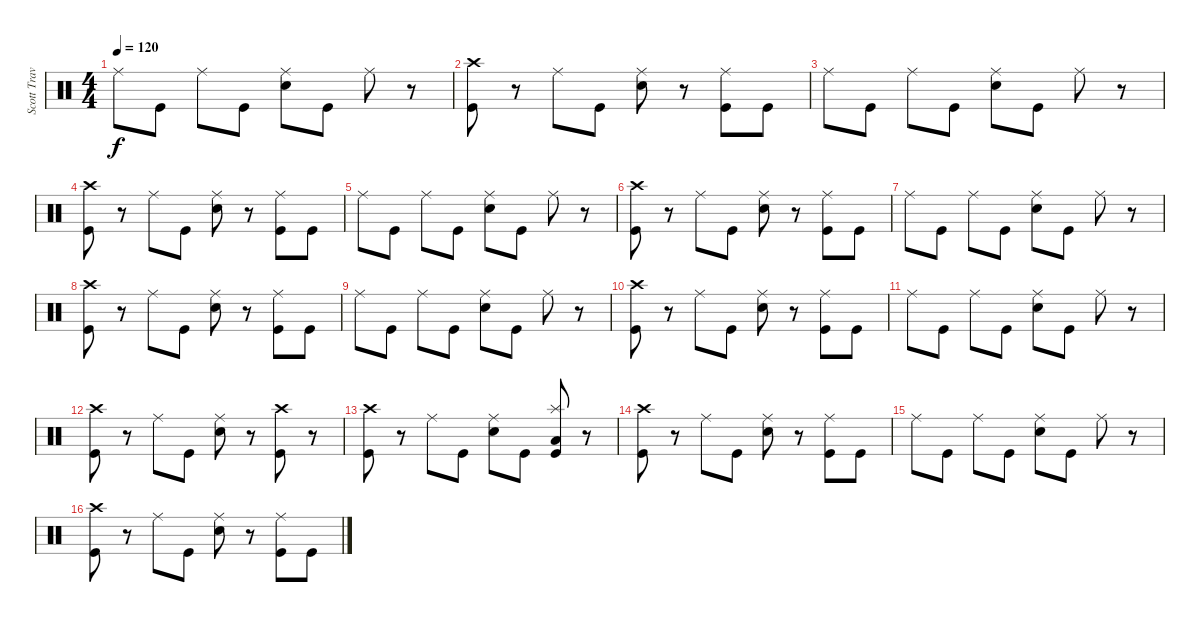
\track ("Scott Travis (Drums)" "Scott Trav") {instrument percussion}
\staff {score}
\articulation defaults
\ts (4 4)
\tempo 120
\clef neutral
\ks c "Ride (middle)".8{dy f} "Kick (hit)".8 "Ride (middle)".8 "Kick (hit)".8
("Ride (middle)" "Snare (hit) 2").8 "Kick (hit)".8 "Ride (middle)".8 r.8 |
("Crash high (hit)" "Kick (hit)").8 r.8 "Ride (middle)".8 "Kick (hit)".8 ("Ride (middle)" "Snare (hit) 2").8 r.8 ("Ride (middle)" "Kick (hit)").8 "Kick (hit)".8 |
"Ride (middle)".8 "Kick (hit)".8 "Ride (middle)".8 "Kick (hit)".8 ("Ride (middle)" "Snare (hit) 2").8 "Kick (hit)".8 "Ride (middle)".8 r.8 |
("Crash high (hit)" "Kick (hit)").8 r.8 "Ride (middle)".8 "Kick (hit)".8 ("Ride (middle)" "Snare (hit) 2").8 r.8 ("Ride (middle)" "Kick (hit)").8 "Kick (hit)".8 |
"Ride (middle)".8 "Kick (hit)".8 "Ride (middle)".8 "Kick (hit)".8 ("Ride (middle)" "Snare (hit) 2").8 "Kick (hit)".8 "Ride (middle)".8 r.8 |
("Crash high (hit)" "Kick (hit)").8 r.8 "Ride (middle)".8 "Kick (hit)".8 ("Ride (middle)" "Snare (hit) 2").8 r.8 ("Ride (middle)" "Kick (hit)").8 "Kick (hit)".8 |
"Ride (middle)".8 "Kick (hit)".8 "Ride (middle)".8 "Kick (hit)".8 ("Ride (middle)" "Snare (hit) 2").8 "Kick (hit)".8 "Ride (middle)".8 r.8 |
("Crash high (hit)" "Kick (hit)").8 r.8 "Ride (middle)".8 "Kick (hit)".8 ("Ride (middle)" "Snare (hit) 2").8 r.8 ("Ride (middle)" "Kick (hit)").8 "Kick (hit)".8 |
"Ride (middle)".8 "Kick (hit)".8 "Ride (middle)".8 "Kick (hit)".8 ("Ride (middle)" "Snare (hit) 2").8 "Kick (hit)".8 "Ride (middle)".8 r.8 |
("Crash high (hit)" "Kick (hit)").8 r.8 "Ride (middle)".8 "Kick (hit)".8 ("Ride (middle)" "Snare (hit) 2").8 r.8 ("Ride (middle)" "Kick (hit)").8 "Kick (hit)".8 |
"Ride (middle)".8 "Kick (hit)".8 "Ride (middle)".8 "Kick (hit)".8 ("Ride (middle)" "Snare (hit) 2").8 "Kick (hit)".8 "Ride (middle)".8 r.8 |
("Crash high (hit)" "Kick (hit)").8 r.8 "Ride (middle)".8 "Kick (hit)".8 ("Ride (middle)" "Snare (hit) 2").8 r.8 ("Crash high (hit)" "Kick (hit)").8 r.8 |
("Crash high (hit)" "Kick (hit)").8 r.8 "Ride (middle)".8 "Kick (hit)".8 ("Ride (middle)" "Snare (hit) 2").8 "Kick (hit)".8 ("Splash (hit)" "Low Floor Tom (hit)" "Kick (hit)").8 r.8 |
("Crash high (hit)" "Kick (hit)").8 r.8 "Ride (middle)".8 "Kick (hit)".8 ("Ride (middle)" "Snare (hit) 2").8 r.8 ("Ride (middle)" "Kick (hit)").8 "Kick (hit)".8 |
"Ride (middle)".8 "Kick (hit)".8 "Ride (middle)".8 "Kick (hit)".8 ("Ride (middle)" "Snare (hit) 2").8 "Kick (hit)".8 "Ride (middle)".8 r.8 |
("Crash high (hit)" "Kick (hit)").8 r.8 "Ride (middle)".8 "Kick (hit)".8 ("Ride (middle)" "Snare (hit) 2").8 r.8 ("Ride (middle)" "Kick (hit)").8 "Kick (hit)".8
